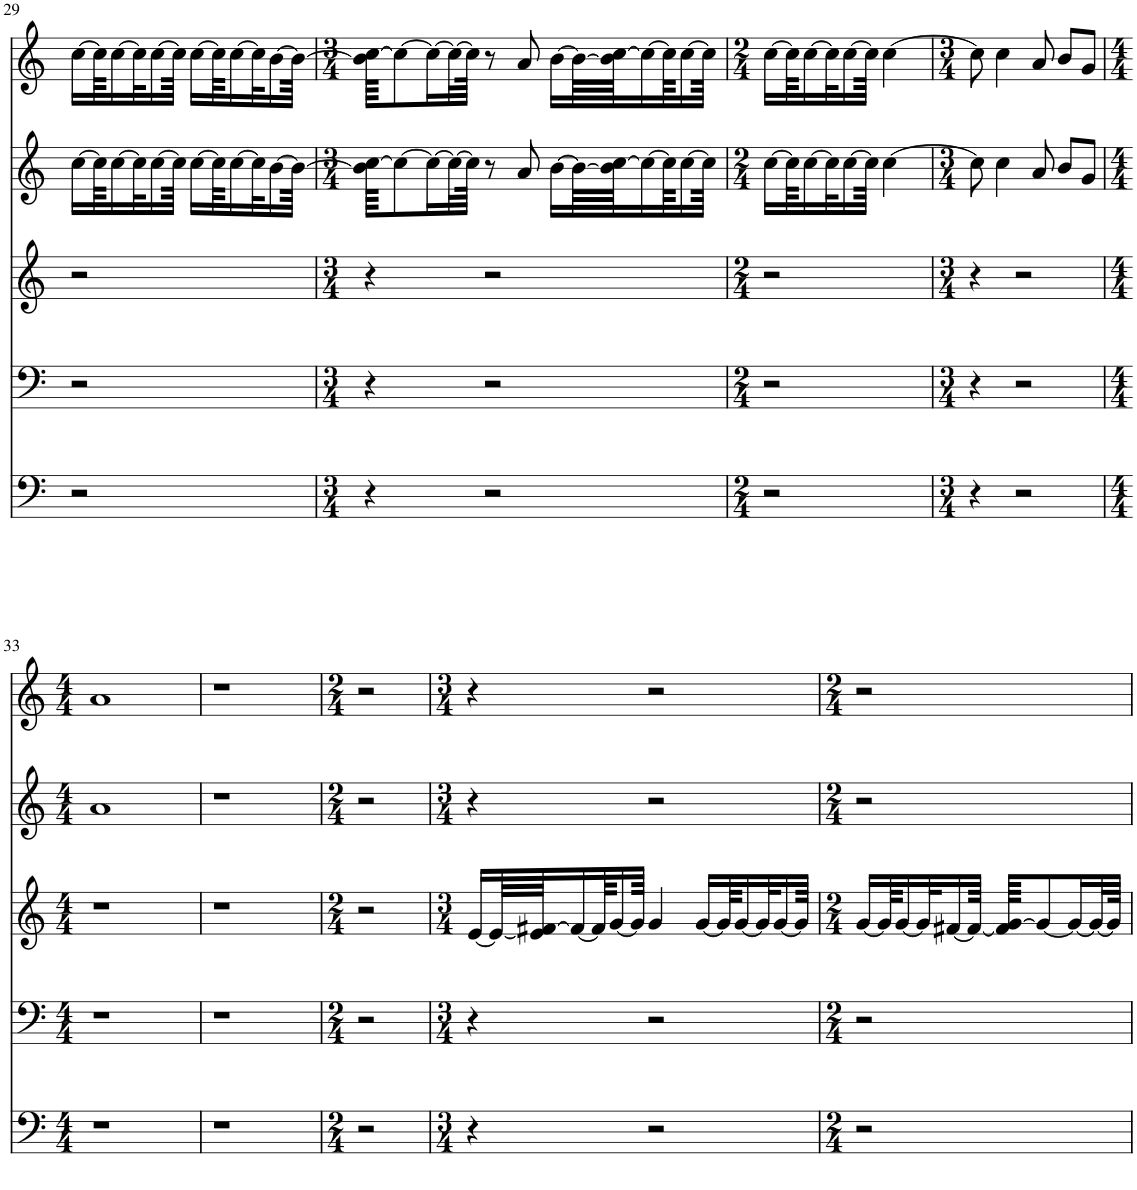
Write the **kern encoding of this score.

**kern	**kern	**kern	**kern	**kern
*part5	*part4	*part3	*part2	*part1
*staff5	*staff4	*staff3	*staff2	*staff1
*I"Bass 1	*I"Tenor 1	*I"Alto 1	*I"Sop 2	*I"Treble 1
!!LO:PB:g=z
*clefF4	*clefF4	*clefG2	*clefG2	*clefG2
*	*Trd4c7	*Trd1c2	*	*Trd-7c-12
*k[]	*k[]	*k[]	*k[]	*k[]
*M2/4	*M2/4	*M2/4	*M2/4	*M2/4
=29	=29	=29	=29	=29
2r	2r	2r	[16cc\LL	[16cc\LL
.	.	.	64cc\KK]	64cc\KK]
.	.	.	[16cc\	[16cc\
.	.	.	32cc\K]	32cc\K]
.	.	.	[16cc\	[16cc\
.	.	.	64cc\JJkk]	64cc\JJkk]
.	.	.	[16cc\LL	[16cc\LL
.	.	.	64cc\KK]	64cc\KK]
.	.	.	[16cc\	[16cc\
.	.	.	32cc\K]	32cc\K]
.	.	.	[16b\	[16b\
.	.	.	64b\JJkk_	64b\JJkk_
=30	=30	=30	=30	=30
*M3/4	*M3/4	*M3/4	*M3/4	*M3/4
4r	4r	4r	64b\] [64cc\KKKL	64b\] [64cc\KKKL
.	.	.	8cc\_	8cc\_
.	.	.	16cc\L_	16cc\L_
.	.	.	32cc\L_	32cc\L_
.	.	.	64cc\JJJk]	64cc\JJJk]
2r	2r	2r	8r	8r
.	.	.	8a/	8a/
.	.	.	[16b\LL	[16b\LL
.	.	.	64b\LL_	64b\LL_
.	.	.	64b\] [64cc\JJ	64b\] [64cc\JJ
.	.	.	16cc\_	16cc\_
.	.	.	64cc\KK]	64cc\KK]
.	.	.	[16cc\	[16cc\
.	.	.	64cc\JJkk]	64cc\JJkk]
=31	=31	=31	=31	=31
*M2/4	*M2/4	*M2/4	*M2/4	*M2/4
2r	2r	2r	[16cc\LL	[16cc\LL
.	.	.	64cc\KK]	64cc\KK]
.	.	.	[16cc\	[16cc\
.	.	.	32cc\K]	32cc\K]
.	.	.	[16cc\	[16cc\
.	.	.	64cc\JJkk]	64cc\JJkk]
.	.	.	[4cc\	[4cc\
=32	=32	=32	=32	=32
*M3/4	*M3/4	*M3/4	*M3/4	*M3/4
4r	4r	4r	8cc\]	8cc\]
.	.	.	4cc\	4cc\
2r	2r	2r	.	.
.	.	.	8a/	8a/
.	.	.	8b/L	8b/L
.	.	.	8g/J	8g/J
!!LO:LB:g=z
=33	=33	=33	=33	=33
*M4/4	*M4/4	*M4/4	*M4/4	*M4/4
1r	1r	1r	1a	1a
=34	=34	=34	=34	=34
1r	1r	1r	1r	1r
=35	=35	=35	=35	=35
*M2/4	*M2/4	*M2/4	*M2/4	*M2/4
2r	2r	2r	2r	2r
=36	=36	=36	=36	=36
*M3/4	*M3/4	*M3/4	*M3/4	*M3/4
4r	4r	[16e/LL	4r	4r
.	.	64e/LL_	.	.
.	.	64e/] [64f#X/JJ	.	.
.	.	16f#/_	.	.
.	.	64f#/KK]	.	.
.	.	[16g/	.	.
.	.	64g/JJkk]	.	.
2r	2r	4g/	2r	2r
.	.	[16g/LL	.	.
.	.	64g/KK]	.	.
.	.	[16g/	.	.
.	.	32g/K]	.	.
.	.	[16g/	.	.
.	.	64g/JJkk]	.	.
=37	=37	=37	=37	=37
*M2/4	*M2/4	*M2/4	*M2/4	*M2/4
2r	2r	[16g/LL	2r	2r
.	.	64g/KK]	.	.
.	.	[16g/	.	.
.	.	32g/K]	.	.
.	.	[16f#X/	.	.
.	.	64f#/JJkk_	.	.
.	.	64f#/] [64g/KKKL	.	.
.	.	8g/_	.	.
.	.	16g/L_	.	.
.	.	32g/L_	.	.
.	.	64g/JJJk]	.	.
=	=	=	=	=
*-	*-	*-	*-	*-
